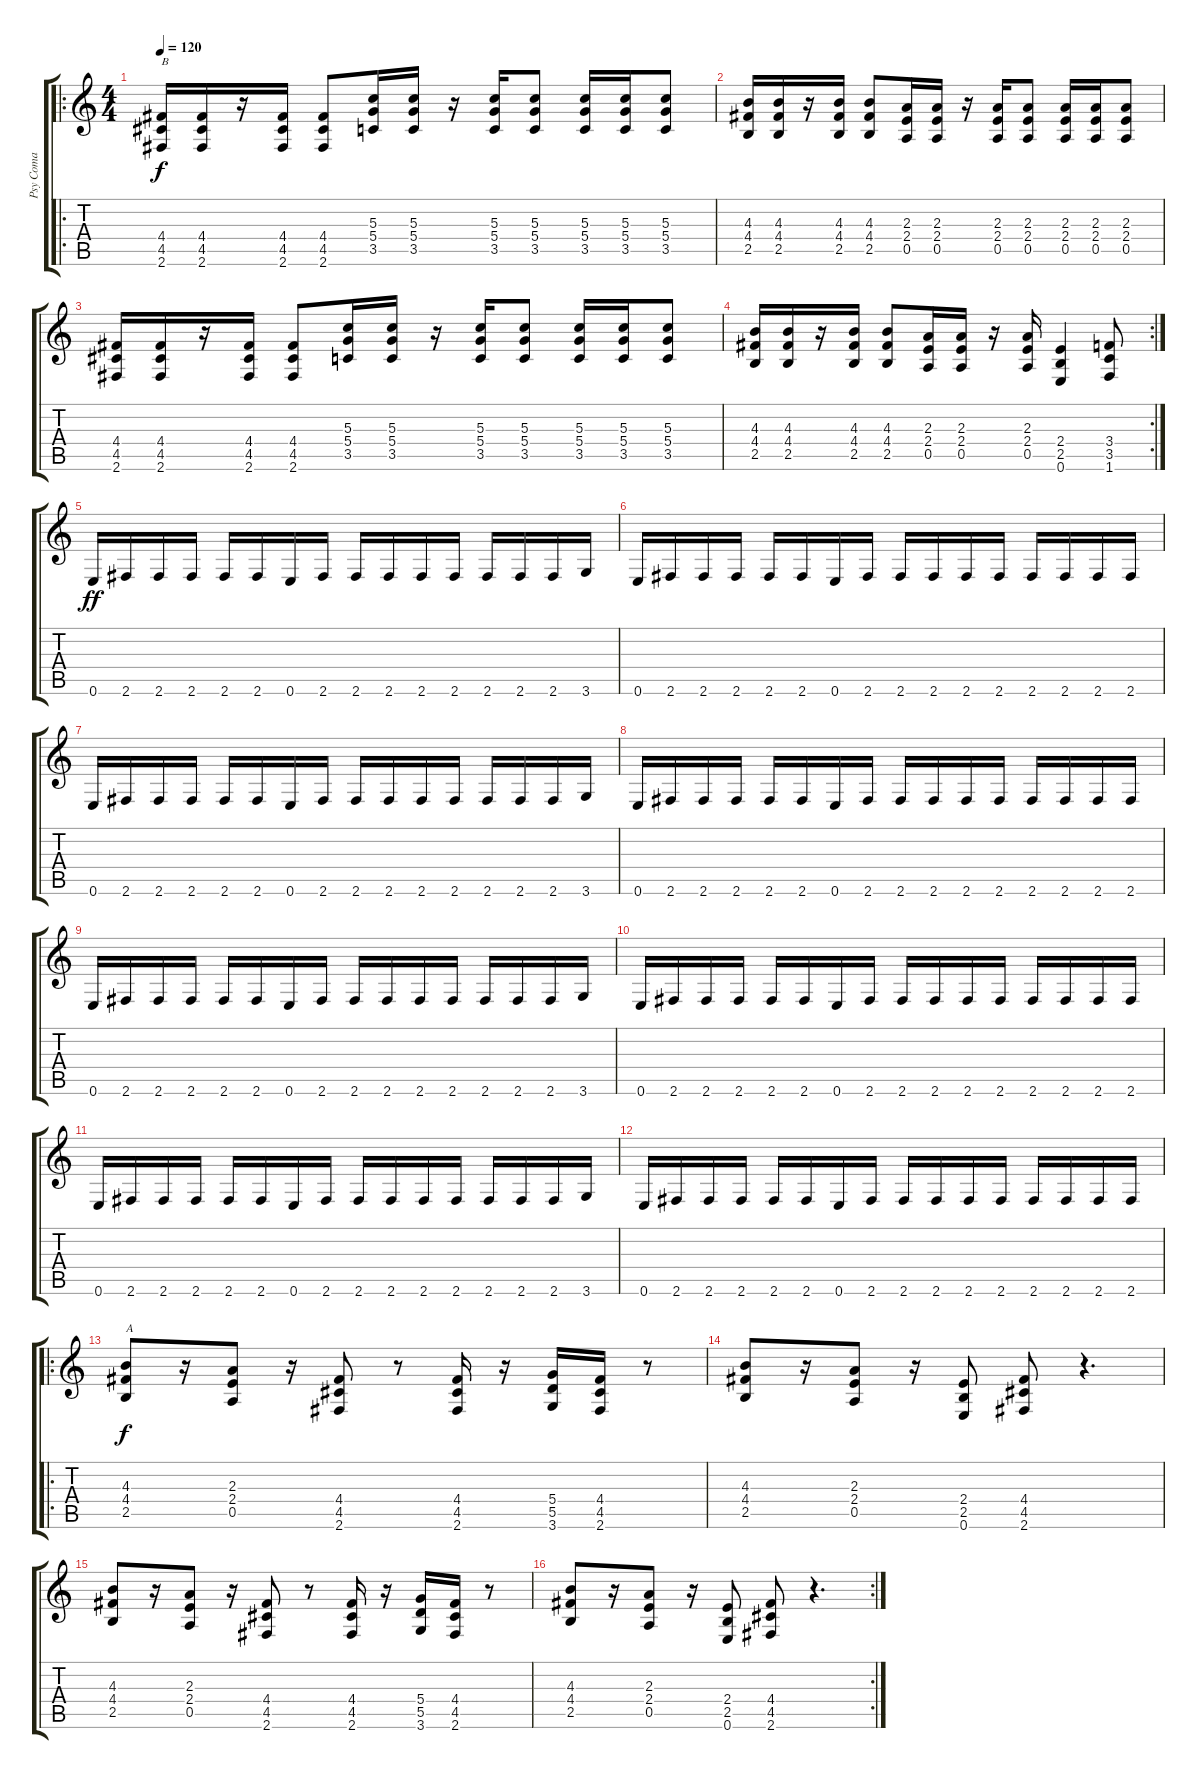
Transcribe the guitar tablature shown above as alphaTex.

\track ("Psy Coma" "Psy Coma") {instrument overdrivenguitar}
\staff {score tabs}
\tuning (E4 B3 G3 D3 A2 E2) {hide}
\ro
\ts (4 4)
\tempo 120
\clef g2
\ks c
(4.4 4.5 2.6).16{txt "B" dy f} (4.4 4.5 2.6).16 r.16 (4.4 4.5 2.6).16 (4.4 4.5 2.6).8 (5.3 5.4 3.5).16 (5.3 5.4 3.5).16 r.16 (5.3 5.4 3.5).16 (5.3 5.4 3.5).8 (5.3 5.4 3.5).16 (5.3 5.4 3.5).16 (5.3 5.4 3.5).8 |
(4.3 4.4 2.5).16 (4.3 4.4 2.5).16 r.16 (4.3 4.4 2.5).16 (4.3 4.4 2.5).8 (2.3 2.4 0.5).16 (2.3 2.4 0.5).16 r.16 (2.3 2.4 0.5).16 (2.3 2.4 0.5).8 (2.3 2.4 0.5).16 (2.3 2.4 0.5).16 (2.3 2.4 0.5).8 |
(4.4 4.5 2.6).16 (4.4 4.5 2.6).16 r.16 (4.4 4.5 2.6).16 (4.4 4.5 2.6).8 (5.3 5.4 3.5).16 (5.3 5.4 3.5).16 r.16 (5.3 5.4 3.5).16 (5.3 5.4 3.5).8 (5.3 5.4 3.5).16 (5.3 5.4 3.5).16 (5.3 5.4 3.5).8 |
\rc 2
(4.3 4.4 2.5).16 (4.3 4.4 2.5).16 r.16 (4.3 4.4 2.5).16 (4.3 4.4 2.5).8 (2.3 2.4 0.5).16 (2.3 2.4 0.5).16 r.16 (2.3 2.4 0.5).16 (2.4 2.5 0.6).4 (3.4 3.5 1.6).8 |
0.6.16{dy ff} 2.6.16 2.6.16 2.6.16 2.6.16 2.6.16 0.6.16 2.6.16 2.6.16 2.6.16 2.6.16 2.6.16 2.6.16 2.6.16 2.6.16 3.6.16 |
0.6.16 2.6.16 2.6.16 2.6.16 2.6.16 2.6.16 0.6.16 2.6.16 2.6.16 2.6.16 2.6.16 2.6.16 2.6.16 2.6.16 2.6.16 2.6.16 |
0.6.16 2.6.16 2.6.16 2.6.16 2.6.16 2.6.16 0.6.16 2.6.16 2.6.16 2.6.16 2.6.16 2.6.16 2.6.16 2.6.16 2.6.16 3.6.16 |
0.6.16 2.6.16 2.6.16 2.6.16 2.6.16 2.6.16 0.6.16 2.6.16 2.6.16 2.6.16 2.6.16 2.6.16 2.6.16 2.6.16 2.6.16 2.6.16 |
0.6.16 2.6.16 2.6.16 2.6.16 2.6.16 2.6.16 0.6.16 2.6.16 2.6.16 2.6.16 2.6.16 2.6.16 2.6.16 2.6.16 2.6.16 3.6.16 |
0.6.16 2.6.16 2.6.16 2.6.16 2.6.16 2.6.16 0.6.16 2.6.16 2.6.16 2.6.16 2.6.16 2.6.16 2.6.16 2.6.16 2.6.16 2.6.16 |
0.6.16 2.6.16 2.6.16 2.6.16 2.6.16 2.6.16 0.6.16 2.6.16 2.6.16 2.6.16 2.6.16 2.6.16 2.6.16 2.6.16 2.6.16 3.6.16 |
0.6.16 2.6.16 2.6.16 2.6.16 2.6.16 2.6.16 0.6.16 2.6.16 2.6.16 2.6.16 2.6.16 2.6.16 2.6.16 2.6.16 2.6.16 2.6.16 |
\ro
(4.3 4.4 2.5).8{txt "A" dy f} r.16 (2.3 2.4 0.5).8 r.16 (4.4 4.5 2.6).8 r.8 (4.4 4.5 2.6).16 r.16 (5.4 5.5 3.6).16 (4.4 4.5 2.6).16 r.8 |
(4.3 4.4 2.5).8 r.16 (2.3 2.4 0.5).8 r.16 (2.4 2.5 0.6).8 (4.4 4.5 2.6).8 r.4{d} |
(4.3 4.4 2.5).8 r.16 (2.3 2.4 0.5).8 r.16 (4.4 4.5 2.6).8 r.8 (4.4 4.5 2.6).16 r.16 (5.4 5.5 3.6).16 (4.4 4.5 2.6).16 r.8 |
\rc 2
(4.3 4.4 2.5).8 r.16 (2.3 2.4 0.5).8 r.16 (2.4 2.5 0.6).8 (4.4 4.5 2.6).8 r.4{d}
